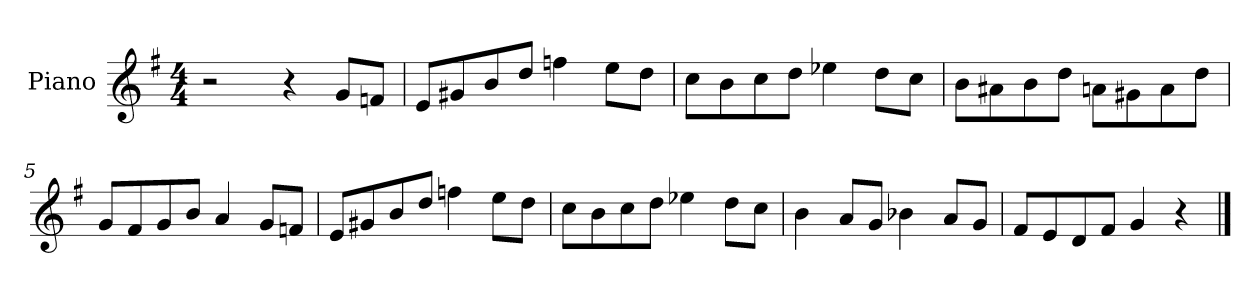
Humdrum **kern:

**kern
*part1
*staff1
*I"Piano
*I'Pno
*clefG2
*k[f#]
*M4/4
=1
2r
4r
8g/L
8fn/J
=2
8e/L
8g#X/
8b/
8dd/J
4ffn\
8ee\L
8dd\J
=3
8cc\L
8b\
8cc\
8dd\J
4ee-X\
8dd\L
8cc\J
=4
8b\L
8a#X\
8b\
8dd\J
8an\L
8g#X\
8a\
8dd\J
=5
8g/L
8f#/
8g/
8b/J
4a/
8g/L
8fn/J
=6
8e/L
8g#X/
8b/
8dd/J
4ffn\
8ee\L
8dd\J
=7
8cc\L
8b\
8cc\
8dd\J
4ee-X\
8dd\L
8cc\J
=8
4b\
8a/L
8g/J
4b-X\
8a/L
8g/J
=9
8f#/L
8e/
8d/
8f#/J
4g/
4r
==
*-
